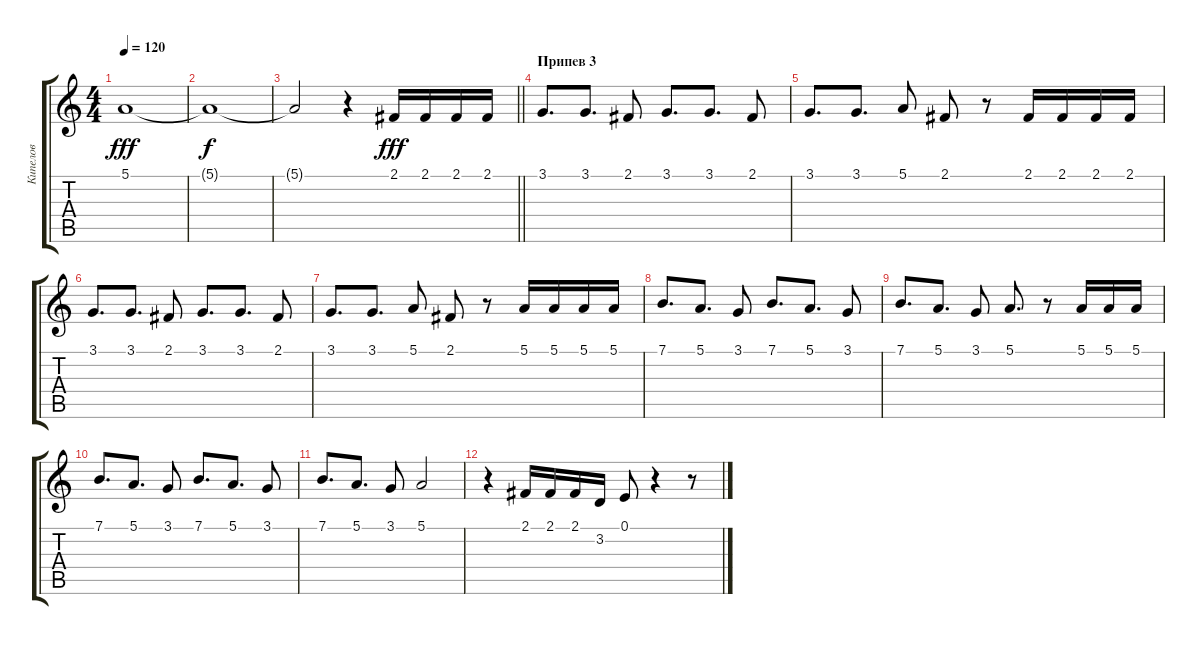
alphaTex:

\track ("Кипелов" "Кипелов") {instrument violin}
\staff {score tabs}
\tuning (E4 B3 G3 D3 A2 E2) {hide}
\ts (4 4)
\tempo 120
\clef g2
\ks c
5.1.1{dy fff} |
5.1{t}.1{dy f} |
\barLineRight lightlight
5.1{t}.2 r.4 2.1.16{dy fff} 2.1.16 2.1.16 2.1.16 |
\section ("" "Припев 3")
3.1.8{d} 3.1.8{d} 2.1.8 3.1.8{d} 3.1.8{d} 2.1.8 |
3.1.8{d} 3.1.8{d} 5.1.8 2.1.8 r.8 2.1.16 2.1.16 2.1.16 2.1.16 |
3.1.8{d} 3.1.8{d} 2.1.8 3.1.8{d} 3.1.8{d} 2.1.8 |
3.1.8{d} 3.1.8{d} 5.1.8 2.1.8 r.8 5.1.16 5.1.16 5.1.16 5.1.16 |
7.1.8{d} 5.1.8{d} 3.1.8 7.1.8{d} 5.1.8{d} 3.1.8 |
7.1.8{d} 5.1.8{d} 3.1.8 5.1.8{d} r.8 5.1.16 5.1.16 5.1.16 |
7.1.8{d} 5.1.8{d} 3.1.8 7.1.8{d} 5.1.8{d} 3.1.8 |
7.1.8{d} 5.1.8{d} 3.1.8 5.1.2 |
r.4 2.1.16 2.1.16 2.1.16 3.2.16 0.1.8 r.4 r.8
